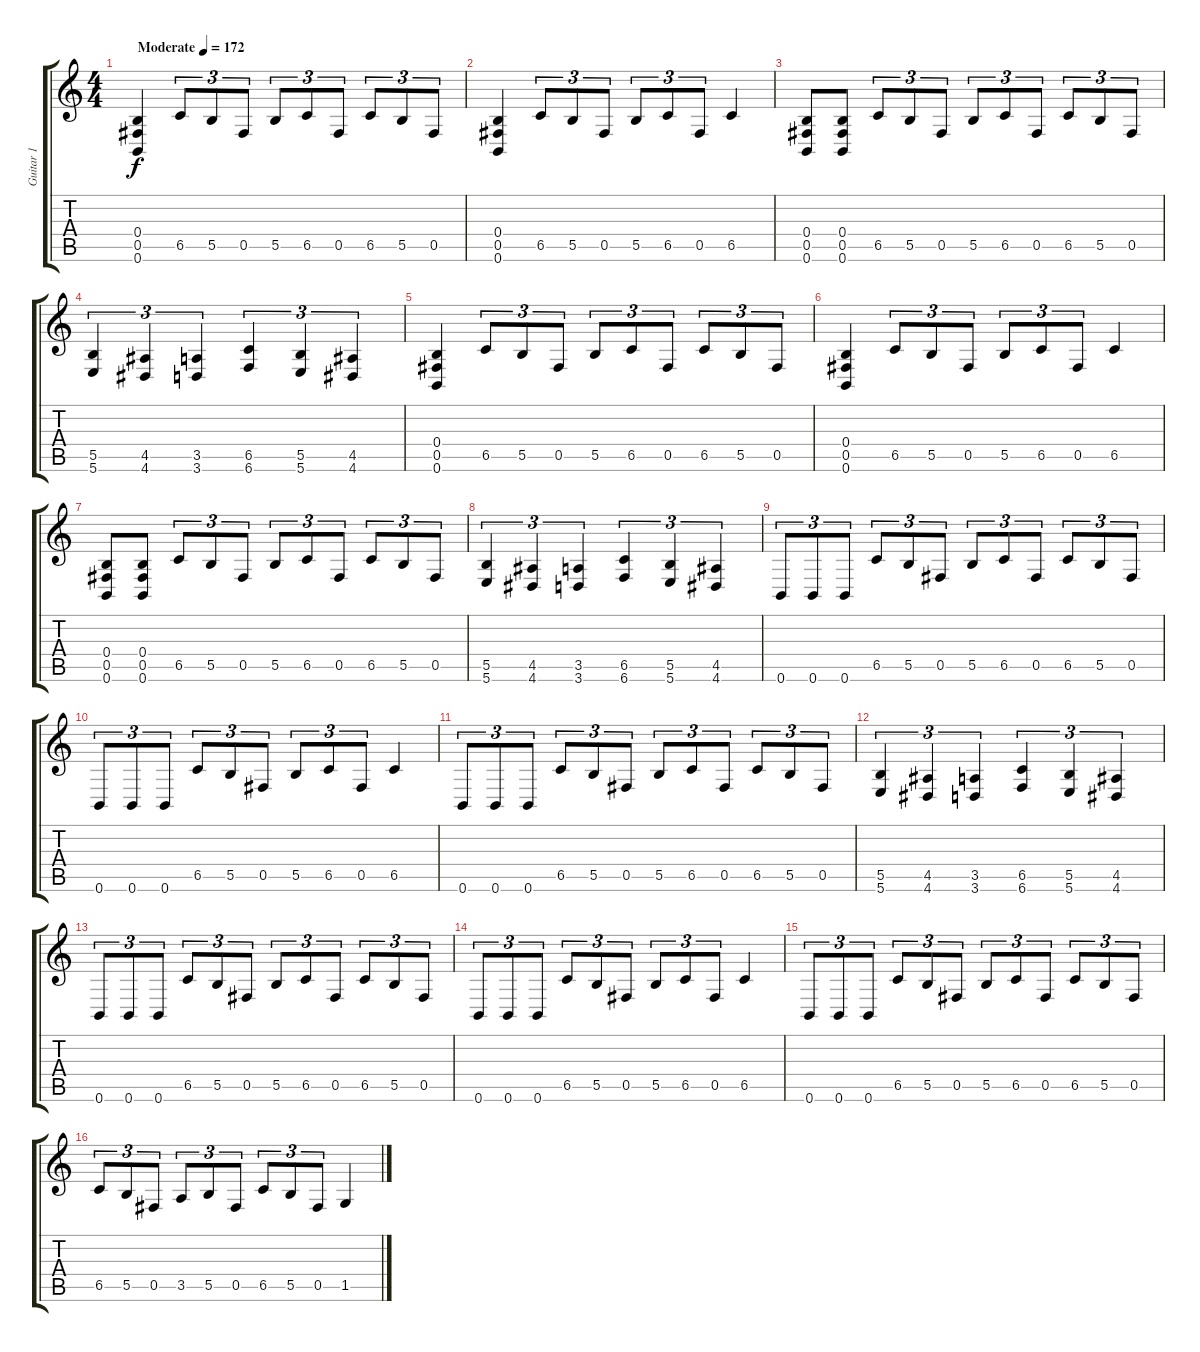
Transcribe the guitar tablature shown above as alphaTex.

\track ("Guitar 1" "Guitar 1") {instrument distortionguitar}
\staff {score tabs}
\tuning (Db4 Ab3 E3 B2 Gb2 B1) {hide}
\ts (4 4)
\tempo (172 "Moderate")
\clef g2
\ks c
(0.4 0.5 0.6).4{dy f instrument distortionguitar} 6.5.8{tu (3 2)} 5.5.8{tu (3 2)} 0.5.8{tu (3 2)} 5.5.8{tu (3 2)} 6.5.8{tu (3 2)} 0.5.8{tu (3 2)} 6.5.8{tu (3 2)} 5.5.8{tu (3 2)} 0.5.8{tu (3 2)} |
(0.4 0.5 0.6).4 6.5.8{tu (3 2)} 5.5.8{tu (3 2)} 0.5.8{tu (3 2)} 5.5.8{tu (3 2)} 6.5.8{tu (3 2)} 0.5.8{tu (3 2)} 6.5.4 |
(0.4 0.5 0.6).8 (0.4 0.5 0.6).8 6.5.8{tu (3 2)} 5.5.8{tu (3 2)} 0.5.8{tu (3 2)} 5.5.8{tu (3 2)} 6.5.8{tu (3 2)} 0.5.8{tu (3 2)} 6.5.8{tu (3 2)} 5.5.8{tu (3 2)} 0.5.8{tu (3 2)} |
(5.5 5.6).4{tu (3 2)} (4.5 4.6).4{tu (3 2)} (3.5 3.6).4{tu (3 2)} (6.5 6.6).4{tu (3 2)} (5.5 5.6).4{tu (3 2)} (4.5 4.6).4{tu (3 2)} |
(0.4 0.5 0.6).4 6.5.8{tu (3 2)} 5.5.8{tu (3 2)} 0.5.8{tu (3 2)} 5.5.8{tu (3 2)} 6.5.8{tu (3 2)} 0.5.8{tu (3 2)} 6.5.8{tu (3 2)} 5.5.8{tu (3 2)} 0.5.8{tu (3 2)} |
(0.4 0.5 0.6).4 6.5.8{tu (3 2)} 5.5.8{tu (3 2)} 0.5.8{tu (3 2)} 5.5.8{tu (3 2)} 6.5.8{tu (3 2)} 0.5.8{tu (3 2)} 6.5.4 |
(0.4 0.5 0.6).8 (0.4 0.5 0.6).8 6.5.8{tu (3 2)} 5.5.8{tu (3 2)} 0.5.8{tu (3 2)} 5.5.8{tu (3 2)} 6.5.8{tu (3 2)} 0.5.8{tu (3 2)} 6.5.8{tu (3 2)} 5.5.8{tu (3 2)} 0.5.8{tu (3 2)} |
(5.5 5.6).4{tu (3 2)} (4.5 4.6).4{tu (3 2)} (3.5 3.6).4{tu (3 2)} (6.5 6.6).4{tu (3 2)} (5.5 5.6).4{tu (3 2)} (4.5 4.6).4{tu (3 2)} |
0.6.8{tu (3 2)} 0.6.8{tu (3 2)} 0.6.8{tu (3 2)} 6.5.8{tu (3 2)} 5.5.8{tu (3 2)} 0.5.8{tu (3 2)} 5.5.8{tu (3 2)} 6.5.8{tu (3 2)} 0.5.8{tu (3 2)} 6.5.8{tu (3 2)} 5.5.8{tu (3 2)} 0.5.8{tu (3 2)} |
0.6.8{tu (3 2)} 0.6.8{tu (3 2)} 0.6.8{tu (3 2)} 6.5.8{tu (3 2)} 5.5.8{tu (3 2)} 0.5.8{tu (3 2)} 5.5.8{tu (3 2)} 6.5.8{tu (3 2)} 0.5.8{tu (3 2)} 6.5.4 |
0.6.8{tu (3 2)} 0.6.8{tu (3 2)} 0.6.8{tu (3 2)} 6.5.8{tu (3 2)} 5.5.8{tu (3 2)} 0.5.8{tu (3 2)} 5.5.8{tu (3 2)} 6.5.8{tu (3 2)} 0.5.8{tu (3 2)} 6.5.8{tu (3 2)} 5.5.8{tu (3 2)} 0.5.8{tu (3 2)} |
(5.5 5.6).4{tu (3 2)} (4.5 4.6).4{tu (3 2)} (3.5 3.6).4{tu (3 2)} (6.5 6.6).4{tu (3 2)} (5.5 5.6).4{tu (3 2)} (4.5 4.6).4{tu (3 2)} |
0.6.8{tu (3 2)} 0.6.8{tu (3 2)} 0.6.8{tu (3 2)} 6.5.8{tu (3 2)} 5.5.8{tu (3 2)} 0.5.8{tu (3 2)} 5.5.8{tu (3 2)} 6.5.8{tu (3 2)} 0.5.8{tu (3 2)} 6.5.8{tu (3 2)} 5.5.8{tu (3 2)} 0.5.8{tu (3 2)} |
0.6.8{tu (3 2)} 0.6.8{tu (3 2)} 0.6.8{tu (3 2)} 6.5.8{tu (3 2)} 5.5.8{tu (3 2)} 0.5.8{tu (3 2)} 5.5.8{tu (3 2)} 6.5.8{tu (3 2)} 0.5.8{tu (3 2)} 6.5.4 |
0.6.8{tu (3 2)} 0.6.8{tu (3 2)} 0.6.8{tu (3 2)} 6.5.8{tu (3 2)} 5.5.8{tu (3 2)} 0.5.8{tu (3 2)} 5.5.8{tu (3 2)} 6.5.8{tu (3 2)} 0.5.8{tu (3 2)} 6.5.8{tu (3 2)} 5.5.8{tu (3 2)} 0.5.8{tu (3 2)} |
6.5.8{tu (3 2)} 5.5.8{tu (3 2)} 0.5.8{tu (3 2)} 3.5.8{tu (3 2)} 5.5.8{tu (3 2)} 0.5.8{tu (3 2)} 6.5.8{tu (3 2)} 5.5.8{tu (3 2)} 0.5.8{tu (3 2)} 1.5.4
